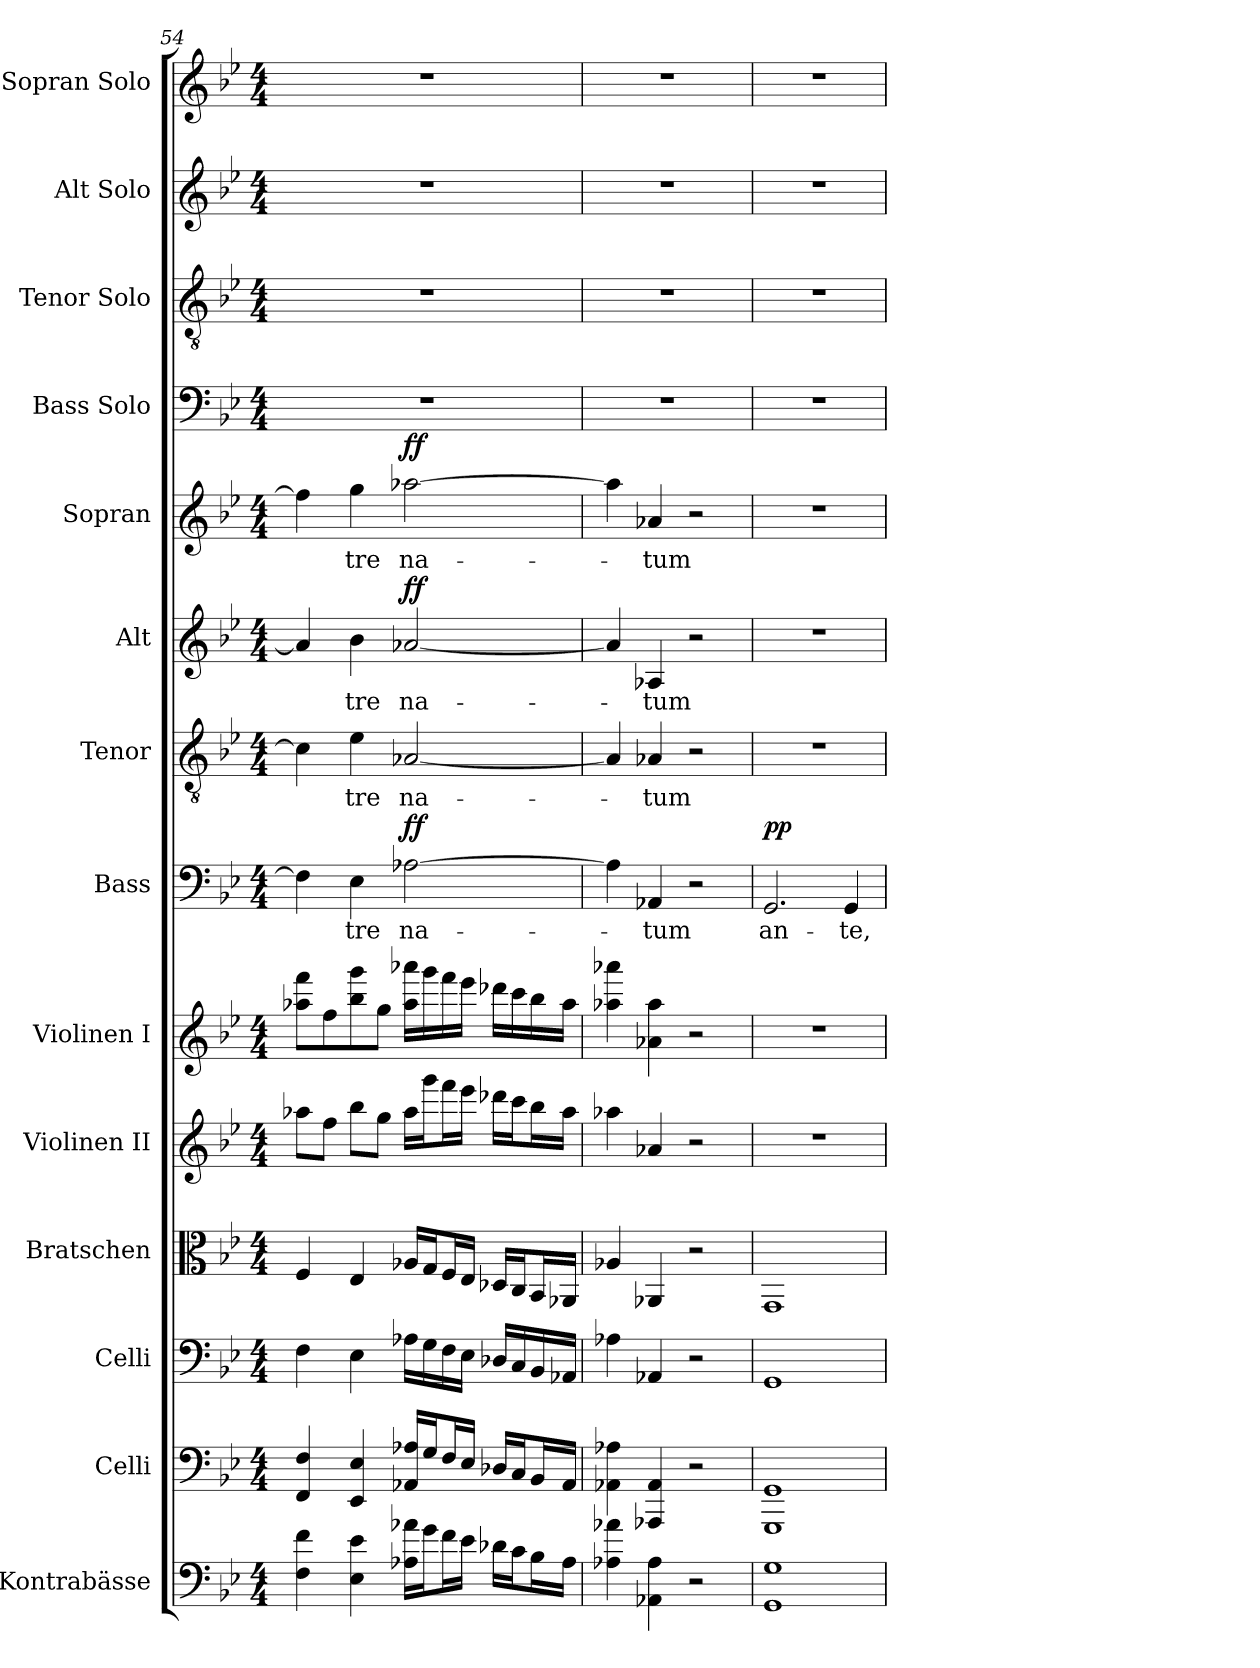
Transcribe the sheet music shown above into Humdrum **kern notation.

**kern	**kern	**kern	**kern	**kern	**kern	**kern	**text	**dynam	**kern	**text	**kern	**text	**dynam	**kern	**text	**dynam	**kern	**kern	**kern	**kern
*part14	*part13	*part12	*part11	*part10	*part9	*part8	*part8	*part8	*part7	*part7	*part6	*part6	*part6	*part5	*part5	*part5	*part4	*part3	*part2	*part1
*staff14	*staff13	*staff12	*staff11	*staff10	*staff9	*staff8	*staff8	*staff8	*staff7	*staff7	*staff6	*staff6	*staff6	*staff5	*staff5	*staff5	*staff4	*staff3	*staff2	*staff1
*I"Kontrabässe	*I"Celli	*I"Celli	*I"Bratschen	*I"Violinen II	*I"Violinen I	*I"Bass	*	*	*I"Tenor	*	*I"Alt	*	*	*I"Sopran	*	*	*I"Bass Solo	*I"Tenor Solo	*I"Alt Solo	*I"Sopran Solo
*	*I'Cl.	*	*	*	*I'Vl.	*I'B.	*	*	*I'T.	*	*I'A.	*	*	*I'S.	*	*	*I'B.S.	*I'T.S.	*I'A.S.	*I'S.S.
*clefF4	*clefF4	*clefF4	*clefC3	*clefG2	*clefG2	*clefF4	*	*	*clefGv2	*	*clefG2	*	*	*clefG2	*	*	*clefF4	*clefGv2	*clefG2	*clefG2
*ITrd7c12	*	*	*	*	*	*	*	*	*	*	*	*	*	*	*	*	*	*	*	*
*k[b-e-]	*k[b-e-]	*k[b-e-]	*k[b-e-]	*k[b-e-]	*k[b-e-]	*k[b-e-]	*	*	*k[b-e-]	*	*k[b-e-]	*	*	*k[b-e-]	*	*	*k[b-e-]	*k[b-e-]	*k[b-e-]	*k[b-e-]
*B-:	*B-:	*B-:	*B-:	*B-:	*B-:	*B-:	*	*	*B-:	*	*B-:	*	*	*B-:	*	*	*B-:	*B-:	*B-:	*B-:
*M4/4	*M4/4	*M4/4	*M4/4	*M4/4	*M4/4	*M4/4	*	*	*M4/4	*	*M4/4	*	*	*M4/4	*	*	*M4/4	*M4/4	*M4/4	*M4/4
=54	=54	=54	=54	=54	=54	=54	=54	=54	=54	=54	=54	=54	=54	=54	=54	=54	=54	=54	=54	=54
4FF\ 4F\	4FF/ 4F/	4F\	4F/	8aa-X\L	8aa-X\ 8fff\L	4F\]	.	.	4c\]	.	4a-/]	.	.	4ff\]	.	.	1r	1r	1r	1r
.	.	.	.	8ff\J	8ff\	.	.	.	.	.	.	.	.	.	.	.	.	.	.	.
!	!	!	!	!	!	!	!LO:LY:b	!	!	!LO:LY:b	!	!LO:LY:b	!	!	!LO:LY:b	!	!	!	!	!
4EE-\ 4E-\	4EE-/ 4E-/	4E-\	4E-/	8bb-\L	8bb-\ 8ggg\	4E-\	tre	.	4e-\	-tre	4b-\	tre	.	4gg\	tre	.	.	.	.	.
.	.	.	.	8gg\J	8gg\J	.	.	.	.	.	.	.	.	.	.	.	.	.	.	.
!	!	!	!	!	!	!	!LO:LY:b	!LO:DY:a	!	!LO:LY:b	!	!LO:LY:b	!LO:DY:a	!	!LO:LY:b	!LO:DY:a	!	!	!	!
16AA-X\ 16A-X\LL	16AA-X/ 16A-X/LL	16A-X\LL	16A-X/LL	16aa-\LL	16aa-\ 16aaa-X\LL	[2A-X\	-na-	ff	[2A-X/	na-	[2a-X/	na-	ff	[2aa-X\	-na-	ff	.	.	.	.
16G\J	16G/J	16G\	16G/J	16ggg\J	16ggg\	.	.	.	.	.	.	.	.	.	.	.	.	.	.	.
16F\L	16F/L	16F\	16F/L	16fff\L	16fff\	.	.	.	.	.	.	.	.	.	.	.	.	.	.	.
16E-\JJ	16E-/JJ	16E-\JJ	16E-/JJ	16eee-\JJ	16eee-\JJ	.	.	.	.	.	.	.	.	.	.	.	.	.	.	.
16D-X\LL	16D-X/LL	16D-X/LL	16D-X/LL	16ddd-X\LL	16ddd-X\LL	.	.	.	.	.	.	.	.	.	.	.	.	.	.	.
16C\J	16C/J	16C/	16C/J	16ccc\J	16ccc\	.	.	.	.	.	.	.	.	.	.	.	.	.	.	.
16BB-\L	16BB-/L	16BB-/	16BB-/L	16bb-\L	16bb-\	.	.	.	.	.	.	.	.	.	.	.	.	.	.	.
16AA-\JJ	16AA-/JJ	16AA-X/JJ	16AA-X/JJ	16aa-\JJ	16aa-\JJ	.	.	.	.	.	.	.	.	.	.	.	.	.	.	.
=55	=55	=55	=55	=55	=55	=55	=55	=55	=55	=55	=55	=55	=55	=55	=55	=55	=55	=55	=55	=55
4AA-X\ 4A-X\	4AA-X\ 4A-X\	4A-X\	4A-X/	4aa-X\	4aa-X\ 4aaa-X\	4A-\]	.	.	4A-/]	.	4a-/]	.	.	4aa-\]	.	.	1r	1r	1r	1r
!	!	!	!	!	!	!	!LO:LY:b	!	!	!LO:LY:b	!	!LO:LY:b	!	!	!LO:LY:b	!	!	!	!	!
4AAA-X\ 4AA-\	4AAA-X/ 4AA-/	4AA-X/	4AA-X/	4a-X/	4a-X\ 4aa-\	4AA-X/	tum	.	4A-X/	-tum	4A-X/	-tum	.	4a-X/	tum	.	.	.	.	.
2r	2r	2r	2r	2r	2r	2r	.	.	2r	.	2r	.	.	2r	.	.	.	.	.	.
!!LO:LB:g=z
=56	=56	=56	=56	=56	=56	=56	=56	=56	=56	=56	=56	=56	=56	=56	=56	=56	=56	=56	=56	=56
*	*	*	*	*	*	*	*	*	*	*	*	*	*	*	*	*	*	*	*	*MM130
!	!	!	!	!	!	!	!LO:LY:b	!LO:DY:a	!	!	!	!	!	!	!	!	!	!	!	!
1GGG 1GG	1GGG 1GG	1GG	1GG	1r	1r	2.GG/	-an-	pp	1r	.	1r	.	.	1r	.	.	1r	1r	1r	1r
!	!	!	!	!	!	!	!LO:LY:b	!	!	!	!	!	!	!	!	!	!	!	!	!
.	.	.	.	.	.	4GG/	te,	.	.	.	.	.	.	.	.	.	.	.	.	.
=	=	=	=	=	=	=	=	=	=	=	=	=	=	=	=	=	=	=	=	=
*-	*-	*-	*-	*-	*-	*-	*-	*-	*-	*-	*-	*-	*-	*-	*-	*-	*-	*-	*-	*-
